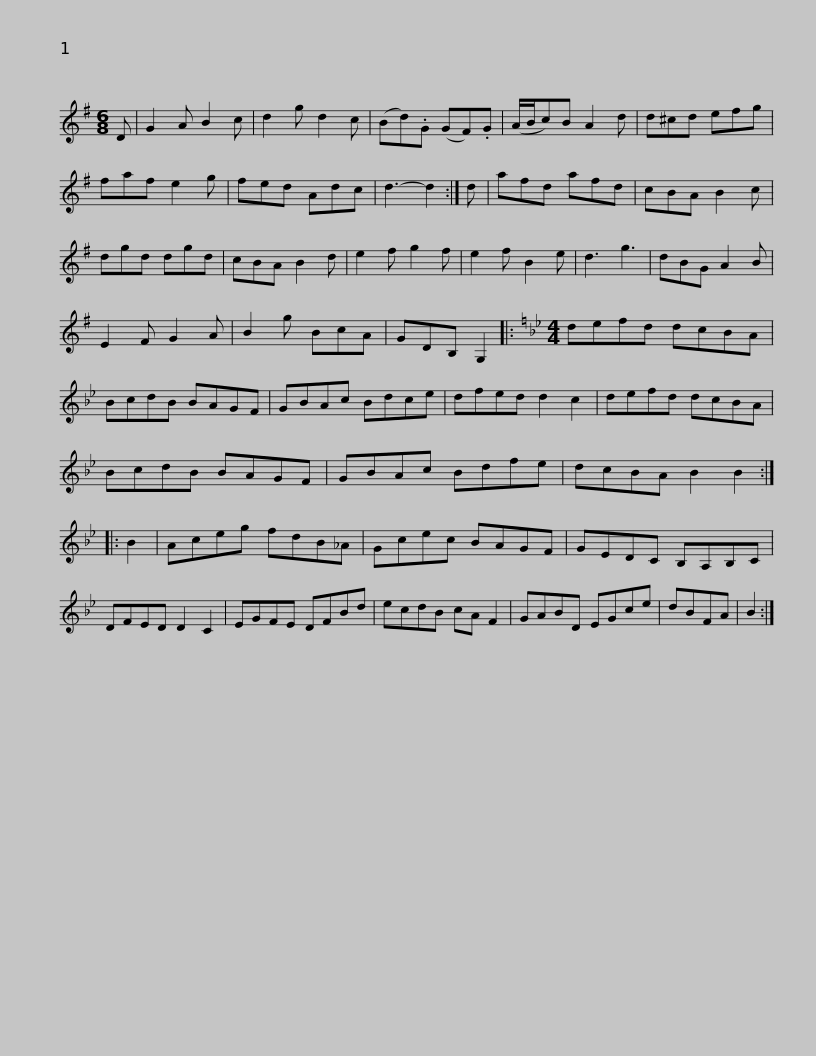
X:1
L:1/8
M:6/8
I:linebreak $
K:G
V:1 treble
V:1
 D | G2 A B2 c | d2 g d2 c | (Bd).G (GF).G | (A/B/c)B A2 d | %5
 d^cd efg | faf e2 g | fed Adc | d3- d2 :|$ d | %10
 afd afd | cBA B2 c | dgd dgd | cBA B2 d | e2 f g2 f | %15
 e2 f B2 e | d3 g3 | dBG A2 B | E2 F G2 A |$ B2 g BcA | %20
 GDB, G,2 |:[K:Bb][M:4/4] defd dcBA | BcdB BAGF | GBAc Bdce | dfed d2 c2 |$ %25
 defd dcBA | BcdB BAGF | GBAc Bdfe | dcBA B2 B2 :: B2 | %30
 Aceg fdB_A |$ Gcec BAGF | GEDC B,A,B,C | DFED D2 C2 | EGFE DFBd | %35
 ecdB cA F2 |$ GABD EGce | dBFA | B2 :| %39
